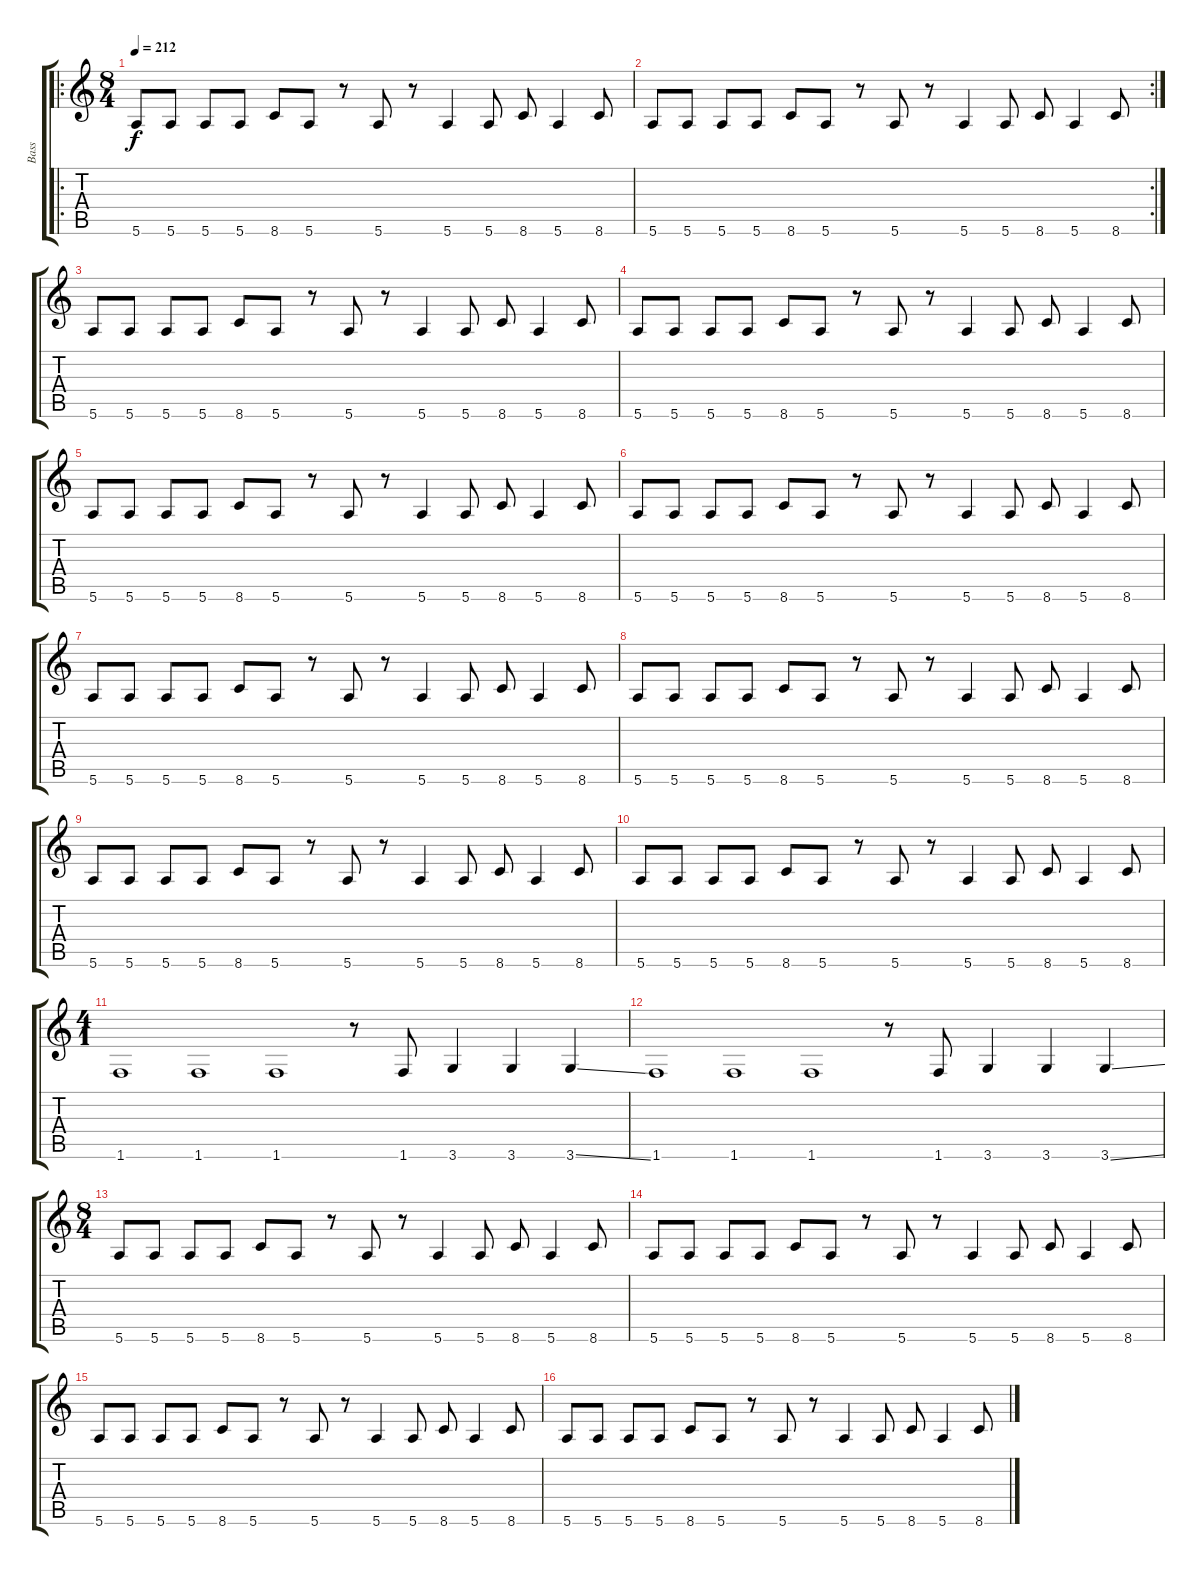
\track ("Bass" "Bass") {instrument electricbasspick}
\staff {score tabs}
\tuning (E4 B3 G3 D3 A2 E2) {hide}
\ro
\ts (8 4)
\tempo 212
\clef g2
\ks c
5.6.8{dy f instrument electricbasspick} 5.6.8 5.6.8 5.6.8 8.6.8 5.6.8 r.8 5.6.8 r.8 5.6.4 5.6.8 8.6.8 5.6.4 8.6.8 |
\rc 2
5.6.8 5.6.8 5.6.8 5.6.8 8.6.8 5.6.8 r.8 5.6.8 r.8 5.6.4 5.6.8 8.6.8 5.6.4 8.6.8 |
5.6.8 5.6.8 5.6.8 5.6.8 8.6.8 5.6.8 r.8 5.6.8 r.8 5.6.4 5.6.8 8.6.8 5.6.4 8.6.8 |
5.6.8 5.6.8 5.6.8 5.6.8 8.6.8 5.6.8 r.8 5.6.8 r.8 5.6.4 5.6.8 8.6.8 5.6.4 8.6.8 |
5.6.8 5.6.8 5.6.8 5.6.8 8.6.8 5.6.8 r.8 5.6.8 r.8 5.6.4 5.6.8 8.6.8 5.6.4 8.6.8 |
5.6.8 5.6.8 5.6.8 5.6.8 8.6.8 5.6.8 r.8 5.6.8 r.8 5.6.4 5.6.8 8.6.8 5.6.4 8.6.8 |
5.6.8 5.6.8 5.6.8 5.6.8 8.6.8 5.6.8 r.8 5.6.8 r.8 5.6.4 5.6.8 8.6.8 5.6.4 8.6.8 |
5.6.8 5.6.8 5.6.8 5.6.8 8.6.8 5.6.8 r.8 5.6.8 r.8 5.6.4 5.6.8 8.6.8 5.6.4 8.6.8 |
5.6.8 5.6.8 5.6.8 5.6.8 8.6.8 5.6.8 r.8 5.6.8 r.8 5.6.4 5.6.8 8.6.8 5.6.4 8.6.8 |
5.6.8 5.6.8 5.6.8 5.6.8 8.6.8 5.6.8 r.8 5.6.8 r.8 5.6.4 5.6.8 8.6.8 5.6.4 8.6.8 |
\ts (4 1)
1.6.1 1.6.1 1.6.1 r.8 1.6.8 3.6.4 3.6.4 3.6{ss}.4 |
1.6.1 1.6.1 1.6.1 r.8 1.6.8 3.6.4 3.6.4 3.6{ss}.4 |
\ts (8 4)
5.6.8 5.6.8 5.6.8 5.6.8 8.6.8 5.6.8 r.8 5.6.8 r.8 5.6.4 5.6.8 8.6.8 5.6.4 8.6.8 |
5.6.8 5.6.8 5.6.8 5.6.8 8.6.8 5.6.8 r.8 5.6.8 r.8 5.6.4 5.6.8 8.6.8 5.6.4 8.6.8 |
5.6.8 5.6.8 5.6.8 5.6.8 8.6.8 5.6.8 r.8 5.6.8 r.8 5.6.4 5.6.8 8.6.8 5.6.4 8.6.8 |
5.6.8 5.6.8 5.6.8 5.6.8 8.6.8 5.6.8 r.8 5.6.8 r.8 5.6.4 5.6.8 8.6.8 5.6.4 8.6.8
